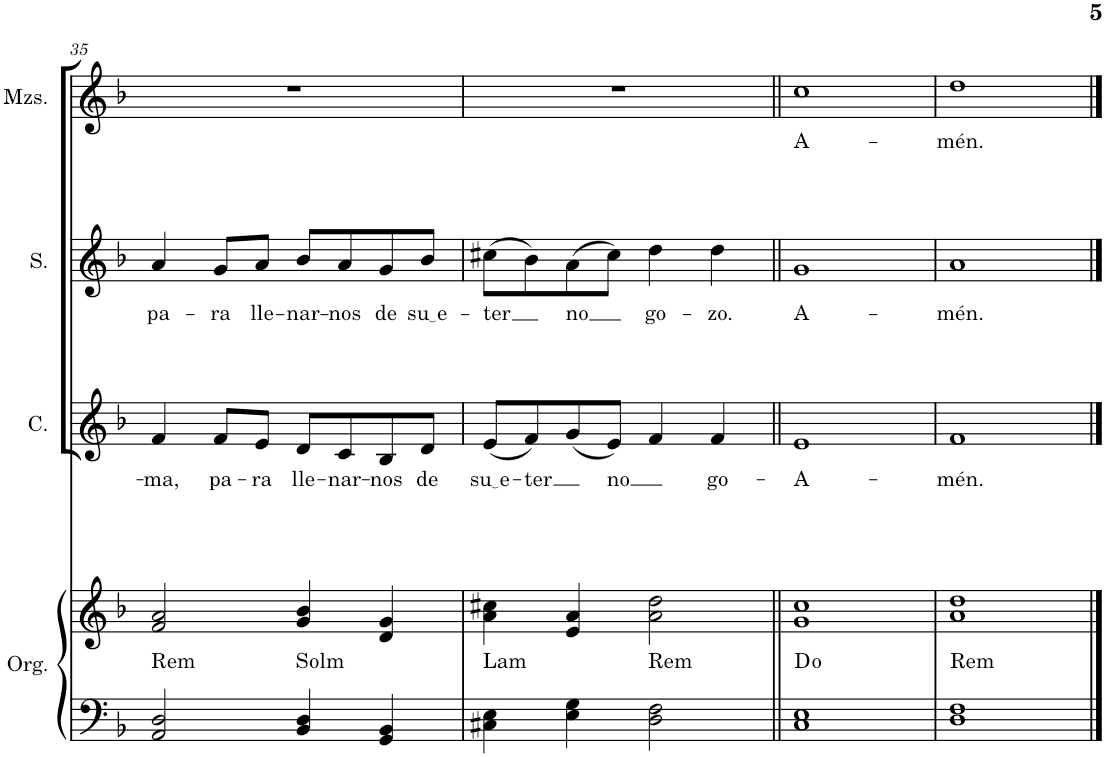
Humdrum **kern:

**kern	**kern	**harte	**kern	**text	**kern	**text	**kern	**text
*part4	*part4	*part4	*part3	*part3	*part2	*part2	*part1	*part1
*staff5	*staff4	*	*staff3	*staff3	*staff2	*staff2	*staff1	*staff1
*I"Órgano	*	*	*I"Contralto	*	*I"Soprano	*	*I"Solista	*
*	*	*	*I'C.	*	*I'S.	*	*	*
!!LO:PB:g=z
*clefF4	*clefG2	*	*clefG2	*	*clefG2	*	*clefG2	*
*k[b-]	*k[b-]	*	*k[b-]	*	*k[b-]	*	*k[b-]	*
*M4/4	*M4/4	*	*M4/4	*	*M4/4	*	*M4/4	*
=35	=35	=35	=35	=35	=35	=35	=35	=35
!	!	!LO:H:kt=Rem	!	!LO:LY:b	!	!LO:LY:b	!	!
2AA/ 2D/	2f/ 2a/	N	4f/	-ma,	4a/	pa-	1r	.
!	!	!	!	!LO:LY:b	!	!LO:LY:b	!	!
.	.	.	8f/L	pa-	8g/L	-ra	.	.
!	!	!	!	!LO:LY:b	!	!LO:LY:b	!	!
.	.	.	8e/J	-ra	8a/J	lle-	.	.
!	!	!LO:H:kt=Solm	!	!LO:LY:b	!	!LO:LY:b	!	!
4BB-/ 4D/	4g/ 4b-/	N	8d/L	lle-	8b-/L	-nar-	.	.
!	!	!	!	!LO:LY:b	!	!LO:LY:b	!	!
.	.	.	8c/	-nar-	8a/	-nos	.	.
!	!	!	!	!LO:LY:b	!	!LO:LY:b	!	!
4GG/ 4BB-/	4d/ 4g/	.	8B-/	-nos	8g/	de	.	.
!	!	!	!	!LO:LY:b	!	!LO:LY:b	!	!
.	.	.	8d/J	de	8b-/J	su e	.	.
=36	=36	=36	=36	=36	=36	=36	=36	=36
!	!	!LO:H:kt=Lam	!	!LO:LY:b	!	!LO:LY:b	!	!
4C#X\ 4E\	4a\ 4cc#X\	N	(8e/L	su e	(8cc#X\L	-ter	1r	.
!	!	!	!	!LO:LY:b	!	!	!	!
.	.	.	8f/)	-ter	8b-\)	.	.	.
!	!	!	!	!	!	!LO:LY:b	!	!
4E\ 4G\	4e/ 4a/	.	(8g/	.	(8a\	no	.	.
!	!	!	!	!LO:LY:b	!	!	!	!
.	.	.	8e/J)	no	8cc#\J)	.	.	.
!	!	!LO:H:kt=Rem	!	!	!	!LO:LY:b	!	!
2D\ 2F\	2a\ 2dd\	N	4f/	.	4dd\	go-	.	.
!	!	!	!	!LO:LY:b	!	!LO:LY:b	!	!
.	.	.	4f/	go-	4dd\	-zo.	.	.
=37||	=37||	=37||	=37||	=37||	=37||	=37||	=37||	=37||
!	!	!	!	!LO:LY:b	!	!LO:LY:b	!	!LO:LY:b
1C 1E	1g 1cc	D:dim	1e	A-	1g	A-	1cc	A-
=38	=38	=38	=38	=38	=38	=38	=38	=38
!	!	!LO:H:kt=Rem	!	!LO:LY:b	!	!LO:LY:b	!	!LO:LY:b
1D 1F	1a 1dd	N	1f	-mén.	1a	-mén.	1dd	-mén.
==	==	==	==	==	==	==	==	==
*-	*-	*-	*-	*-	*-	*-	*-	*-
